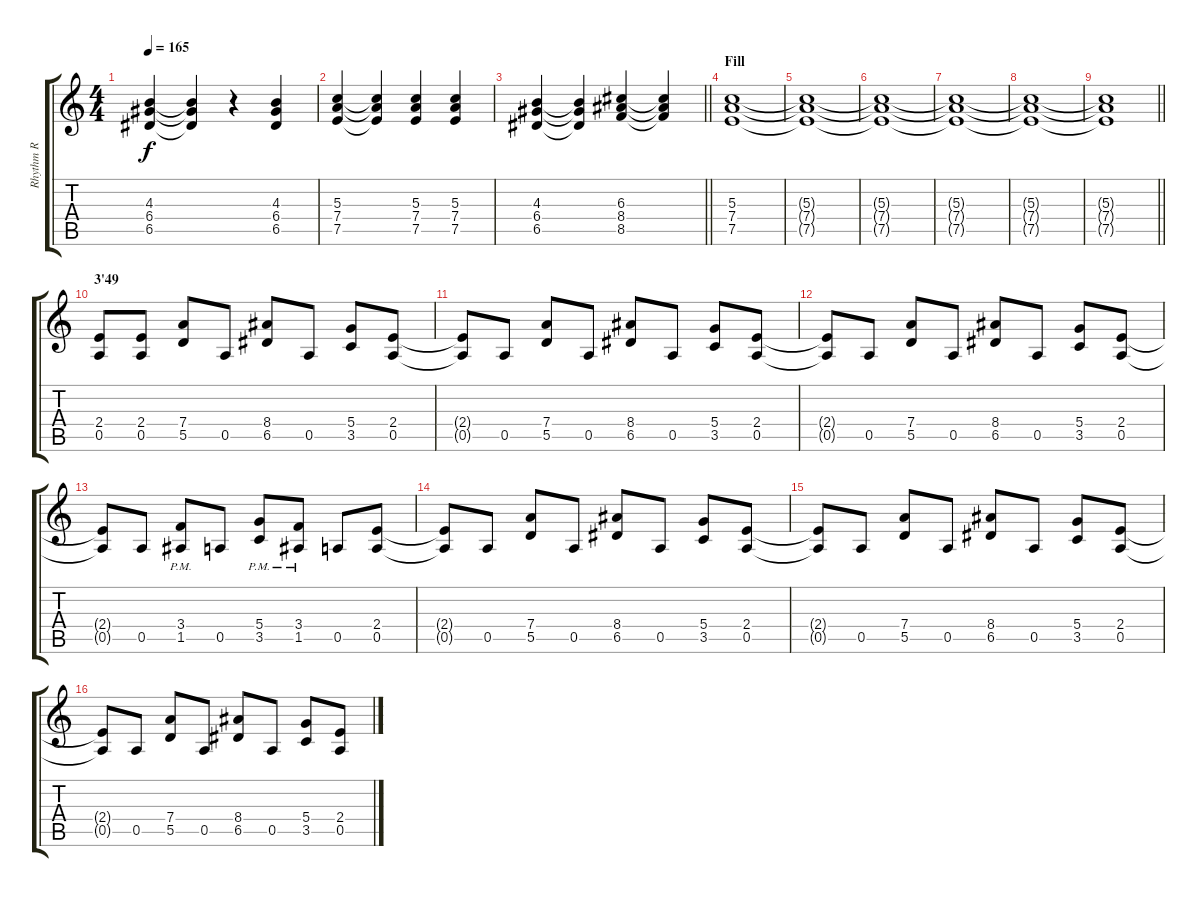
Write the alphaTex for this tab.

\track ("Rhythm R" "Rhythm R") {instrument distortionguitar}
\staff {score tabs}
\tuning (E4 B3 G3 D3 A2 E2) {hide}
\ts (4 4)
\tempo 165
\clef g2
\ks c
(4.3 6.4 6.5).4{dy f} (4.3{t} 6.4{t} 6.5{t}).4 r.4 (4.3 6.4 6.5).4 |
(5.3 7.4 7.5).4 (5.3{t} 7.4{t} 7.5{t}).4 (5.3 7.4 7.5).4 (5.3 7.4 7.5).4 |
\barLineRight lightlight
(4.3 6.4 6.5).4 (4.3{t} 6.4{t} 6.5{t}).4 (6.3 8.4 8.5).4 (6.3{t} 8.4{t} 8.5{t}).4 |
\section ("" "Fill")
(5.3 7.4 7.5).1 |
(5.3{t} 7.4{t} 7.5{t}).1 |
(5.3{t} 7.4{t} 7.5{t}).1 |
(5.3{t} 7.4{t} 7.5{t}).1 |
(5.3{t} 7.4{t} 7.5{t}).1 |
\barLineRight lightlight
(5.3{t} 7.4{t} 7.5{t}).1 |
\section ("" "3'49")
(2.4 0.5).8 (2.4 0.5).8 (7.4 5.5).8 0.5.8 (8.4 6.5).8 0.5.8 (5.4 3.5).8 (2.4 0.5).8 |
(2.4{t} 0.5{t}).8 0.5.8 (7.4 5.5).8 0.5.8 (8.4 6.5).8 0.5.8 (5.4 3.5).8 (2.4 0.5).8 |
(2.4{t} 0.5{t}).8 0.5.8 (7.4 5.5).8 0.5.8 (8.4 6.5).8 0.5.8 (5.4 3.5).8 (2.4 0.5).8 |
(2.4{t} 0.5{t}).8 0.5.8 (3.4{pm} 1.5{pm}).8 0.5.8 (5.4{pm} 3.5{pm}).8 (3.4{pm} 1.5{pm}).8 0.5.8 (2.4 0.5).8 |
(2.4{t} 0.5{t}).8 0.5.8 (7.4 5.5).8 0.5.8 (8.4 6.5).8 0.5.8 (5.4 3.5).8 (2.4 0.5).8 |
(2.4{t} 0.5{t}).8 0.5.8 (7.4 5.5).8 0.5.8 (8.4 6.5).8 0.5.8 (5.4 3.5).8 (2.4 0.5).8 |
(2.4{t} 0.5{t}).8 0.5.8 (7.4 5.5).8 0.5.8 (8.4 6.5).8 0.5.8 (5.4 3.5).8 (2.4 0.5).8
